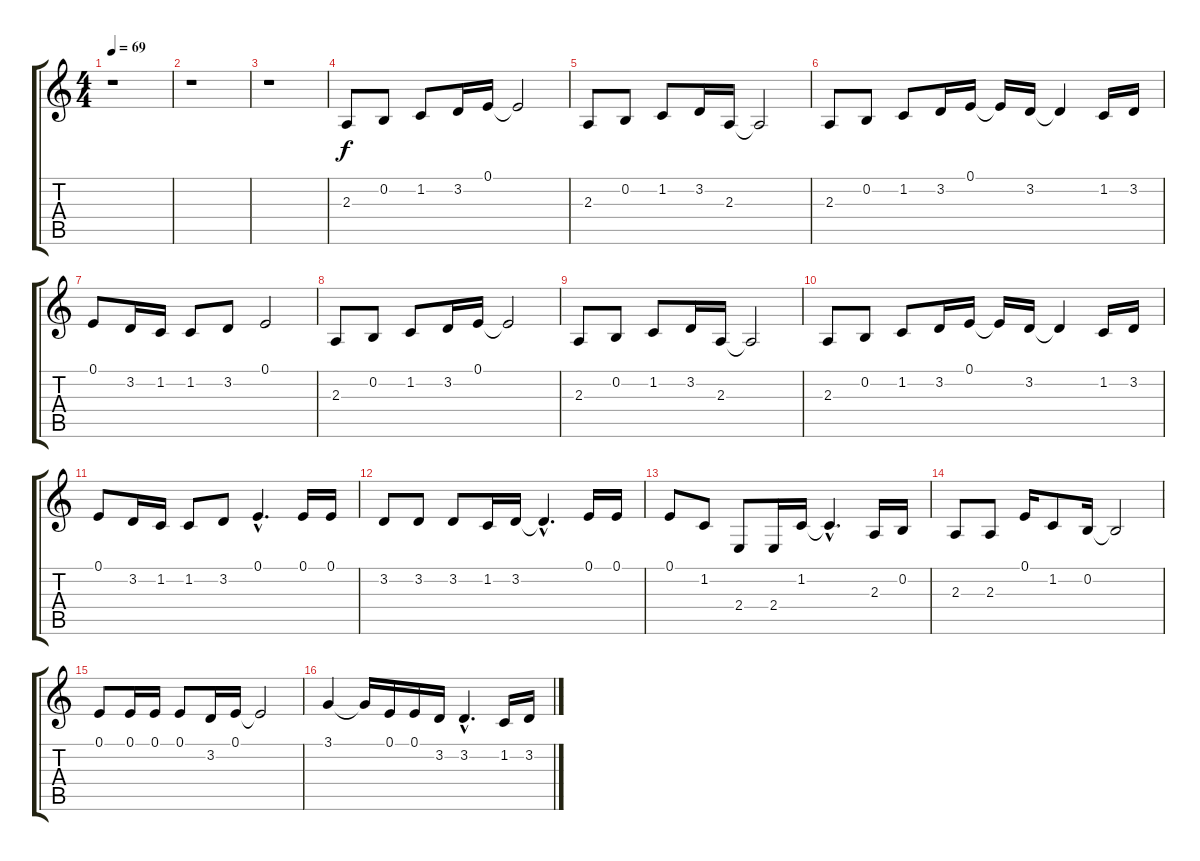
\track "" {instrument voiceoohs}
\staff {score tabs}
\tuning (E4 B3 G3 D3 A2 E2) {hide}
\ts (4 4)
\tempo 69
\clef g2
\ks c
r.1{dy f} |
r.1 |
r.1 |
2.3.8 0.2.8 1.2.8 3.2.16 0.1.16 0.1{t}.2 |
2.3.8 0.2.8 1.2.8 3.2.16 2.3.16 2.3{t}.2 |
2.3.8 0.2.8 1.2.8 3.2.16 0.1.16 0.1{t}.16 3.2.16 3.2{t}.4 1.2.16 3.2.16 |
0.1.8 3.2.16 1.2.16 1.2.8 3.2.8 0.1.2 |
2.3.8 0.2.8 1.2.8 3.2.16 0.1.16 0.1{t}.2 |
2.3.8 0.2.8 1.2.8 3.2.16 2.3.16 2.3{t}.2 |
2.3.8 0.2.8 1.2.8 3.2.16 0.1.16 0.1{t}.16 3.2.16 3.2{t}.4 1.2.16 3.2.16 |
0.1.8 3.2.16 1.2.16 1.2.8 3.2.8 0.1{hac}.4{d} 0.1.16 0.1.16 |
3.2.8 3.2.8 3.2.8 1.2.16 3.2.16 3.2{hac t}.4{d} 0.1.16 0.1.16 |
0.1.8 1.2.8 2.4.8 2.4.16 1.2.16 1.2{hac t}.4{d} 2.3.16 0.2.16 |
2.3.8 2.3.8 0.1.16 1.2.8 0.2.16 0.2{t}.2 |
0.1.8 0.1.16 0.1.16 0.1.8 3.2.16 0.1.16 0.1{t}.2 |
3.1.4 3.1{t}.16 0.1.16 0.1.16 3.2.16 3.2{hac}.4{d} 1.2.16 3.2.16
